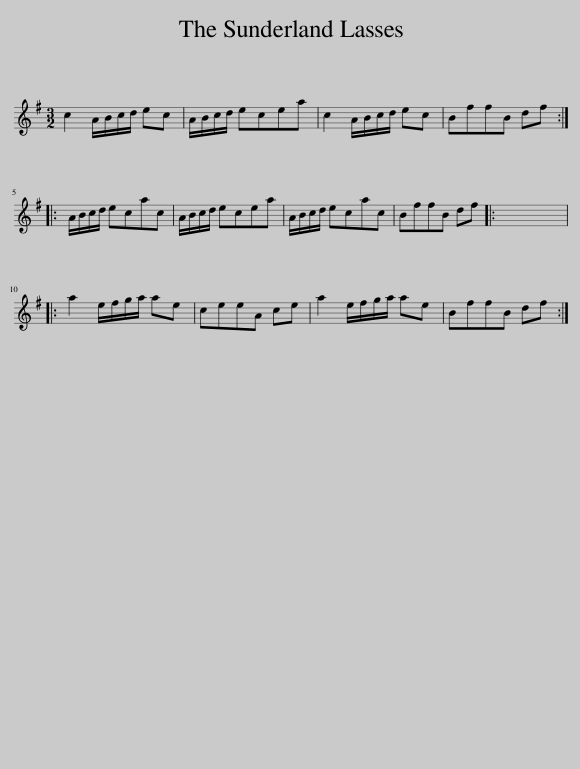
X:1
L:1/8
M:3/2
I:linebreak $
K:G
V:1 treble
V:1
 c2 A/B/c/d/ ec | A/B/c/d/ ecea | c2 A/B/c/d/ ec | BffB df ::$ A/B/c/d/ ecac | %5
 A/B/c/d/ ecea | A/B/c/d/ ecac | BffB df |: x12 |:$ a2 e/f/g/a/ ae | %10
 ceeA ce | a2 e/f/g/a/ ae | BffB df :| %13
